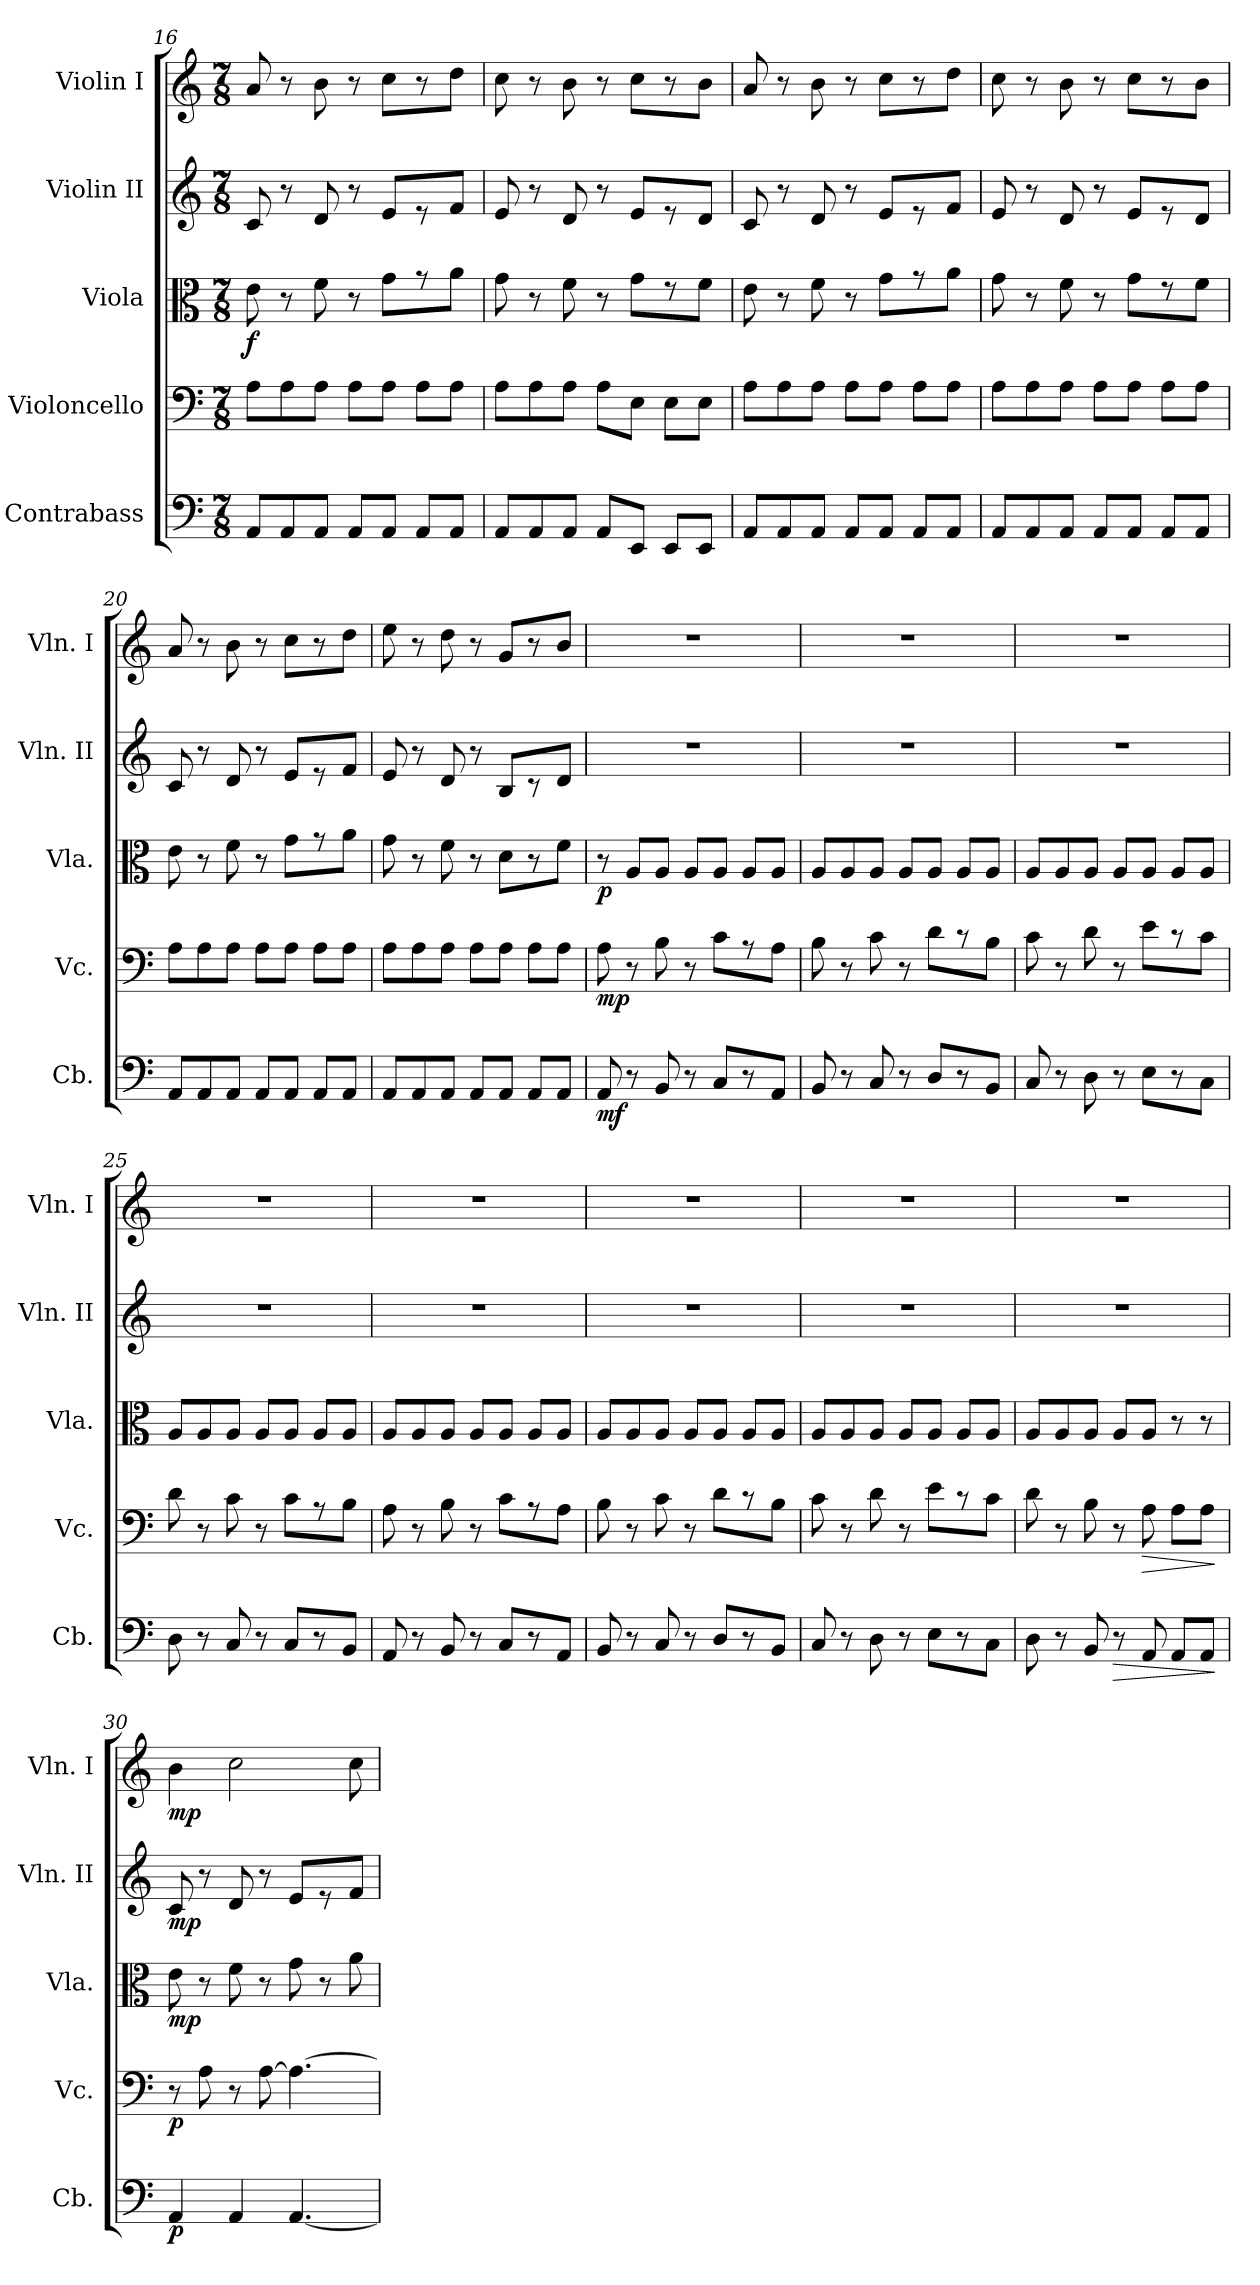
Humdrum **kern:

**kern	**dynam	**kern	**dynam	**kern	**dynam	**kern	**dynam	**kern	**dynam
*part5	*part5	*part4	*part4	*part3	*part3	*part2	*part2	*part1	*part1
*staff5	*staff5	*staff4	*staff4	*staff3	*staff3	*staff2	*staff2	*staff1	*staff1
*I"Contrabass	*	*I"Violoncello	*	*I"Viola	*	*I"Violin II	*	*I"Violin I	*
*I'Cb.	*	*I'Vc.	*	*I'Vla.	*	*I'Vln. II	*	*I'Vln. I	*
!!LO:PB:g=z
*clefF4	*	*clefF4	*	*clefC3	*	*clefG2	*	*clefG2	*
*ITrd7c12	*	*	*	*	*	*	*	*	*
*k[]	*	*k[]	*	*k[]	*	*k[]	*	*k[]	*
*M7/8	*	*M7/8	*	*M7/8	*	*M7/8	*	*M7/8	*
=16	=16	=16	=16	=16	=16	=16	=16	=16	=16
!	!	!	!	!	!LO:DY:b	!	!	!	!
8AAA/L	.	8A\L	.	8e\	f	8c/	.	8a/	.
8AAA/	.	8A\	.	8r	.	8r	.	8r	.
8AAA/J	.	8A\J	.	8f\	.	8d/	.	8b\	.
8AAA/L	.	8A\L	.	8r	.	8r	.	8r	.
8AAA/J	.	8A\J	.	8g\L	.	8e/L	.	8cc\L	.
8AAA/L	.	8A\L	.	8r	.	8r	.	8r	.
8AAA/J	.	8A\J	.	8a\J	.	8f/J	.	8dd\J	.
=17	=17	=17	=17	=17	=17	=17	=17	=17	=17
8AAA/L	.	8A\L	.	8g\	.	8e/	.	8cc\	.
8AAA/	.	8A\	.	8r	.	8r	.	8r	.
8AAA/J	.	8A\J	.	8f\	.	8d/	.	8b\	.
8AAA/L	.	8A\L	.	8r	.	8r	.	8r	.
8EEE/J	.	8E\J	.	8g\L	.	8e/L	.	8cc\L	.
8EEE/L	.	8E\L	.	8r	.	8r	.	8r	.
8EEE/J	.	8E\J	.	8f\J	.	8d/J	.	8b\J	.
=18	=18	=18	=18	=18	=18	=18	=18	=18	=18
8AAA/L	.	8A\L	.	8e\	.	8c/	.	8a/	.
8AAA/	.	8A\	.	8r	.	8r	.	8r	.
8AAA/J	.	8A\J	.	8f\	.	8d/	.	8b\	.
8AAA/L	.	8A\L	.	8r	.	8r	.	8r	.
8AAA/J	.	8A\J	.	8g\L	.	8e/L	.	8cc\L	.
8AAA/L	.	8A\L	.	8r	.	8r	.	8r	.
8AAA/J	.	8A\J	.	8a\J	.	8f/J	.	8dd\J	.
=19	=19	=19	=19	=19	=19	=19	=19	=19	=19
8AAA/L	.	8A\L	.	8g\	.	8e/	.	8cc\	.
8AAA/	.	8A\	.	8r	.	8r	.	8r	.
8AAA/J	.	8A\J	.	8f\	.	8d/	.	8b\	.
8AAA/L	.	8A\L	.	8r	.	8r	.	8r	.
8AAA/J	.	8A\J	.	8g\L	.	8e/L	.	8cc\L	.
8AAA/L	.	8A\L	.	8r	.	8r	.	8r	.
8AAA/J	.	8A\J	.	8f\J	.	8d/J	.	8b\J	.
=20	=20	=20	=20	=20	=20	=20	=20	=20	=20
8AAA/L	.	8A\L	.	8e\	.	8c/	.	8a/	.
8AAA/	.	8A\	.	8r	.	8r	.	8r	.
8AAA/J	.	8A\J	.	8f\	.	8d/	.	8b\	.
8AAA/L	.	8A\L	.	8r	.	8r	.	8r	.
8AAA/J	.	8A\J	.	8g\L	.	8e/L	.	8cc\L	.
8AAA/L	.	8A\L	.	8r	.	8r	.	8r	.
8AAA/J	.	8A\J	.	8a\J	.	8f/J	.	8dd\J	.
!!LO:LB:g=z
=21	=21	=21	=21	=21	=21	=21	=21	=21	=21
8AAA/L	.	8A\L	.	8g\	.	8e/	.	8ee\	.
8AAA/	.	8A\	.	8r	.	8r	.	8r	.
8AAA/J	.	8A\J	.	8f\	.	8d/	.	8dd\	.
8AAA/L	.	8A\L	.	8r	.	8r	.	8r	.
8AAA/J	.	8A\J	.	8d\L	.	8B/L	.	8g/L	.
8AAA/L	.	8A\L	.	8r	.	8r	.	8r	.
8AAA/J	.	8A\J	.	8f\J	.	8d/J	.	8b/J	.
=22	=22	=22	=22	=22	=22	=22	=22	=22	=22
!	!LO:DY:b	!	!LO:DY:b	!	!LO:DY:b	!	!	!	!
8AAA/	mf	8A\	mp	8r	p	2..r	.	2..r	.
8r	.	8r	.	8A/L	.	.	.	.	.
8BBB/	.	8B\	.	8A/J	.	.	.	.	.
8r	.	8r	.	8A/L	.	.	.	.	.
8CC/L	.	8c\L	.	8A/J	.	.	.	.	.
8r	.	8r	.	8A/L	.	.	.	.	.
8AAA/J	.	8A\J	.	8A/J	.	.	.	.	.
=23	=23	=23	=23	=23	=23	=23	=23	=23	=23
8BBB/	.	8B\	.	8A/L	.	2..r	.	2..r	.
8r	.	8r	.	8A/	.	.	.	.	.
8CC/	.	8c\	.	8A/J	.	.	.	.	.
8r	.	8r	.	8A/L	.	.	.	.	.
8DD/L	.	8d\L	.	8A/J	.	.	.	.	.
8r	.	8r	.	8A/L	.	.	.	.	.
8BBB/J	.	8B\J	.	8A/J	.	.	.	.	.
=24	=24	=24	=24	=24	=24	=24	=24	=24	=24
8CC/	.	8c\	.	8A/L	.	2..r	.	2..r	.
8r	.	8r	.	8A/	.	.	.	.	.
8DD\	.	8d\	.	8A/J	.	.	.	.	.
8r	.	8r	.	8A/L	.	.	.	.	.
8EE\L	.	8e\L	.	8A/J	.	.	.	.	.
8r	.	8r	.	8A/L	.	.	.	.	.
8CC\J	.	8c\J	.	8A/J	.	.	.	.	.
=25	=25	=25	=25	=25	=25	=25	=25	=25	=25
8DD\	.	8d\	.	8A/L	.	2..r	.	2..r	.
8r	.	8r	.	8A/	.	.	.	.	.
8CC/	.	8c\	.	8A/J	.	.	.	.	.
8r	.	8r	.	8A/L	.	.	.	.	.
8CC/L	.	8c\L	.	8A/J	.	.	.	.	.
8r	.	8r	.	8A/L	.	.	.	.	.
8BBB/J	.	8B\J	.	8A/J	.	.	.	.	.
!!LO:PB:g=z
=26	=26	=26	=26	=26	=26	=26	=26	=26	=26
8AAA/	.	8A\	.	8A/L	.	2..r	.	2..r	.
8r	.	8r	.	8A/	.	.	.	.	.
8BBB/	.	8B\	.	8A/J	.	.	.	.	.
8r	.	8r	.	8A/L	.	.	.	.	.
8CC/L	.	8c\L	.	8A/J	.	.	.	.	.
8r	.	8r	.	8A/L	.	.	.	.	.
8AAA/J	.	8A\J	.	8A/J	.	.	.	.	.
=27	=27	=27	=27	=27	=27	=27	=27	=27	=27
8BBB/	.	8B\	.	8A/L	.	2..r	.	2..r	.
8r	.	8r	.	8A/	.	.	.	.	.
8CC/	.	8c\	.	8A/J	.	.	.	.	.
8r	.	8r	.	8A/L	.	.	.	.	.
8DD/L	.	8d\L	.	8A/J	.	.	.	.	.
8r	.	8r	.	8A/L	.	.	.	.	.
8BBB/J	.	8B\J	.	8A/J	.	.	.	.	.
=28	=28	=28	=28	=28	=28	=28	=28	=28	=28
8CC/	.	8c\	.	8A/L	.	2..r	.	2..r	.
8r	.	8r	.	8A/	.	.	.	.	.
8DD\	.	8d\	.	8A/J	.	.	.	.	.
8r	.	8r	.	8A/L	.	.	.	.	.
8EE\L	.	8e\L	.	8A/J	.	.	.	.	.
8r	.	8r	.	8A/L	.	.	.	.	.
8CC\J	.	8c\J	.	8A/J	.	.	.	.	.
=29	=29	=29	=29	=29	=29	=29	=29	=29	=29
8DD\	.	8d\	.	8A/L	.	2..r	.	2..r	.
8r	.	8r	.	8A/	.	.	.	.	.
8BBB/	.	8B\	.	8A/J	.	.	.	.	.
!	!LO:HP:b	!	!	!	!	!	!	!	!
8r	>	8r	.	8A/L	.	.	.	.	.
!	!	!	!LO:HP:b	!	!	!	!	!	!
8AAA/	.	8A\	>	8A/J	.	.	.	.	.
8AAA/L	.	8A\L	.	8r	.	.	.	.	.
8AAA/J	.	8A\J	.	8r	.	.	.	.	.
.	]	.	]	.	.	.	.	.	.
=30	=30	=30	=30	=30	=30	=30	=30	=30	=30
!	!LO:DY:b	!	!LO:DY:b	!	!LO:DY:b	!	!LO:DY:b	!	!LO:DY:b
4AAA/	p	8r	p	8e\	mp	8c/	mp	4b\	mp
.	.	8A\	.	8r	.	8r	.	.	.
4AAA/	.	8r	.	8f\	.	8d/	.	2cc\	.
.	.	[8A\	.	8r	.	8r	.	.	.
[4.AAA/	.	4.A\_	.	8g\	.	8e/L	.	.	.
.	.	.	.	8r	.	8r	.	.	.
.	.	.	.	8a\	.	8f/J	.	8cc\	.
=	=	=	=	=	=	=	=	=	=
*-	*-	*-	*-	*-	*-	*-	*-	*-	*-
